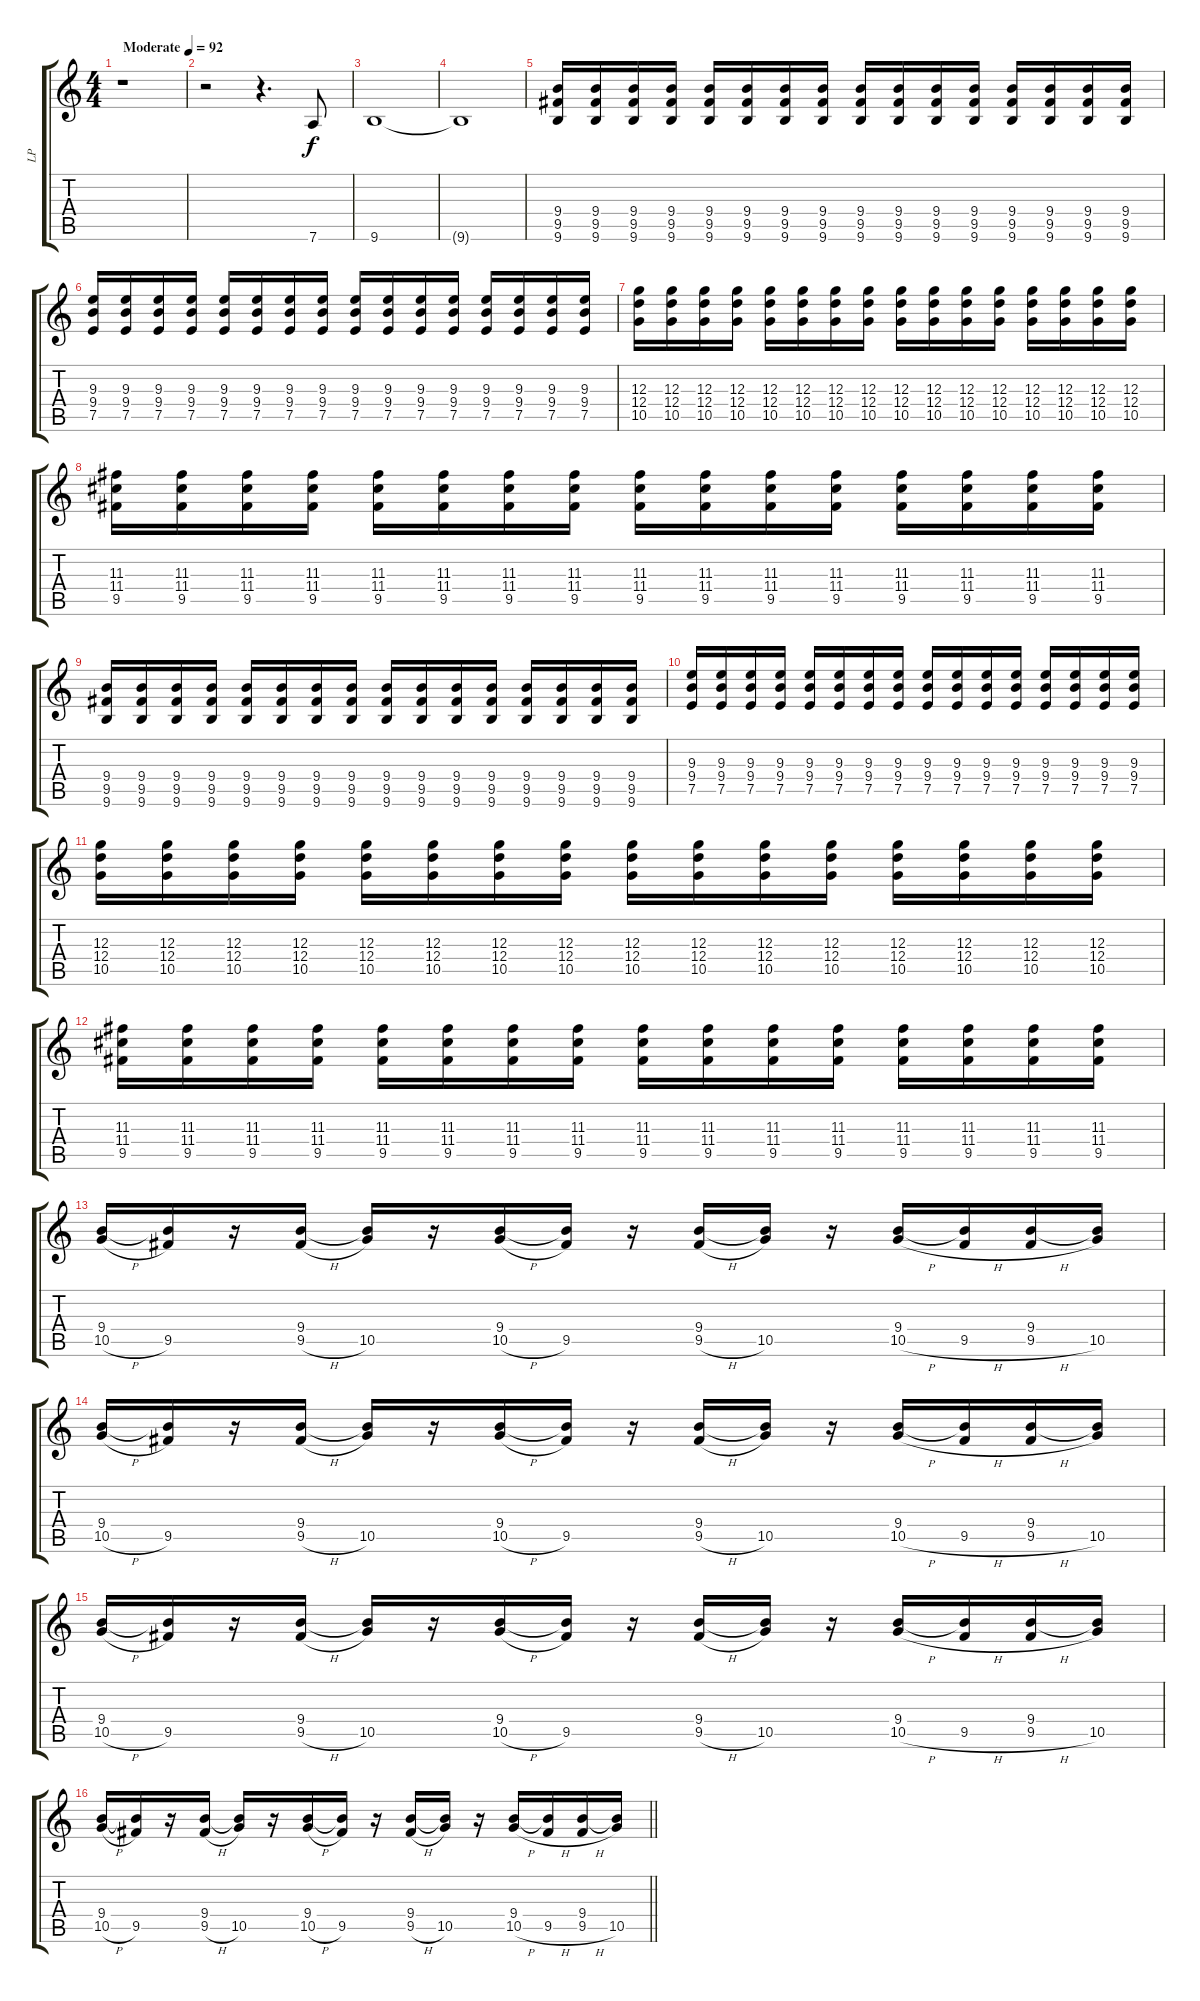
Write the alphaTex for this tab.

\track ("LP" "LP") {instrument overdrivenguitar}
\staff {score tabs}
\tuning (E4 B3 G3 D3 A2 D2) {hide}
\ts (4 4)
\tempo (92 "Moderate")
\clef g2
\ks c
r.1{dy f instrument overdrivenguitar} |
r.2 r.4{d} 7.6.8{volume 16} |
9.6.1 |
9.6{t}.1 |
(9.4 9.5 9.6).16{volume 12 balance 0} (9.4 9.5 9.6).16 (9.4 9.5 9.6).16 (9.4 9.5 9.6).16 (9.4 9.5 9.6).16 (9.4 9.5 9.6).16 (9.4 9.5 9.6).16 (9.4 9.5 9.6).16 (9.4 9.5 9.6).16 (9.4 9.5 9.6).16 (9.4 9.5 9.6).16 (9.4 9.5 9.6).16 (9.4 9.5 9.6).16 (9.4 9.5 9.6).16 (9.4 9.5 9.6).16 (9.4 9.5 9.6).16 |
(9.3 9.4 7.5).16 (9.3 9.4 7.5).16 (9.3 9.4 7.5).16 (9.3 9.4 7.5).16 (9.3 9.4 7.5).16 (9.3 9.4 7.5).16 (9.3 9.4 7.5).16 (9.3 9.4 7.5).16 (9.3 9.4 7.5).16 (9.3 9.4 7.5).16 (9.3 9.4 7.5).16 (9.3 9.4 7.5).16 (9.3 9.4 7.5).16 (9.3 9.4 7.5).16 (9.3 9.4 7.5).16 (9.3 9.4 7.5).16 |
(12.3 12.4 10.5).16 (12.3 12.4 10.5).16 (12.3 12.4 10.5).16 (12.3 12.4 10.5).16 (12.3 12.4 10.5).16 (12.3 12.4 10.5).16 (12.3 12.4 10.5).16 (12.3 12.4 10.5).16 (12.3 12.4 10.5).16 (12.3 12.4 10.5).16 (12.3 12.4 10.5).16 (12.3 12.4 10.5).16 (12.3 12.4 10.5).16 (12.3 12.4 10.5).16 (12.3 12.4 10.5).16 (12.3 12.4 10.5).16 |
(11.3 11.4 9.5).16 (11.3 11.4 9.5).16 (11.3 11.4 9.5).16 (11.3 11.4 9.5).16 (11.3 11.4 9.5).16 (11.3 11.4 9.5).16 (11.3 11.4 9.5).16 (11.3 11.4 9.5).16 (11.3 11.4 9.5).16 (11.3 11.4 9.5).16 (11.3 11.4 9.5).16 (11.3 11.4 9.5).16 (11.3 11.4 9.5).16 (11.3 11.4 9.5).16 (11.3 11.4 9.5).16 (11.3 11.4 9.5).16 |
(9.4 9.5 9.6).16 (9.4 9.5 9.6).16 (9.4 9.5 9.6).16 (9.4 9.5 9.6).16 (9.4 9.5 9.6).16 (9.4 9.5 9.6).16 (9.4 9.5 9.6).16 (9.4 9.5 9.6).16 (9.4 9.5 9.6).16 (9.4 9.5 9.6).16 (9.4 9.5 9.6).16 (9.4 9.5 9.6).16 (9.4 9.5 9.6).16 (9.4 9.5 9.6).16 (9.4 9.5 9.6).16 (9.4 9.5 9.6).16 |
(9.3 9.4 7.5).16 (9.3 9.4 7.5).16 (9.3 9.4 7.5).16 (9.3 9.4 7.5).16 (9.3 9.4 7.5).16 (9.3 9.4 7.5).16 (9.3 9.4 7.5).16 (9.3 9.4 7.5).16 (9.3 9.4 7.5).16 (9.3 9.4 7.5).16 (9.3 9.4 7.5).16 (9.3 9.4 7.5).16 (9.3 9.4 7.5).16 (9.3 9.4 7.5).16 (9.3 9.4 7.5).16 (9.3 9.4 7.5).16 |
(12.3 12.4 10.5).16 (12.3 12.4 10.5).16 (12.3 12.4 10.5).16 (12.3 12.4 10.5).16 (12.3 12.4 10.5).16 (12.3 12.4 10.5).16 (12.3 12.4 10.5).16 (12.3 12.4 10.5).16 (12.3 12.4 10.5).16 (12.3 12.4 10.5).16 (12.3 12.4 10.5).16 (12.3 12.4 10.5).16 (12.3 12.4 10.5).16 (12.3 12.4 10.5).16 (12.3 12.4 10.5).16 (12.3 12.4 10.5).16 |
(11.3 11.4 9.5).16 (11.3 11.4 9.5).16 (11.3 11.4 9.5).16 (11.3 11.4 9.5).16 (11.3 11.4 9.5).16 (11.3 11.4 9.5).16 (11.3 11.4 9.5).16 (11.3 11.4 9.5).16 (11.3 11.4 9.5).16 (11.3 11.4 9.5).16 (11.3 11.4 9.5).16 (11.3 11.4 9.5).16 (11.3 11.4 9.5).16 (11.3 11.4 9.5).16 (11.3 11.4 9.5).16 (11.3 11.4 9.5).16 |
(9.4 10.5{h}).16{volume 10} (9.4{t} 9.5).16 r.16 (9.4 9.5{h}).16 (9.4{t} 10.5).16 r.16 (9.4 10.5{h}).16 (9.4{t} 9.5).16 r.16 (9.4 9.5{h}).16 (9.4{t} 10.5).16 r.16 (9.4 10.5{h}).16 (9.4{t} 9.5{h}).16 (9.4 9.5{h}).16 (9.4{t} 10.5).16 |
(9.4 10.5{h}).16 (9.4{t} 9.5).16 r.16 (9.4 9.5{h}).16 (9.4{t} 10.5).16 r.16 (9.4 10.5{h}).16 (9.4{t} 9.5).16 r.16 (9.4 9.5{h}).16 (9.4{t} 10.5).16 r.16 (9.4 10.5{h}).16 (9.4{t} 9.5{h}).16 (9.4 9.5{h}).16 (9.4{t} 10.5).16 |
(9.4 10.5{h}).16 (9.4{t} 9.5).16 r.16 (9.4 9.5{h}).16 (9.4{t} 10.5).16 r.16 (9.4 10.5{h}).16 (9.4{t} 9.5).16 r.16 (9.4 9.5{h}).16 (9.4{t} 10.5).16 r.16 (9.4 10.5{h}).16 (9.4{t} 9.5{h}).16 (9.4 9.5{h}).16 (9.4{t} 10.5).16 |
\barLineRight lightlight
(9.4 10.5{h}).16 (9.4{t} 9.5).16 r.16 (9.4 9.5{h}).16 (9.4{t} 10.5).16 r.16 (9.4 10.5{h}).16 (9.4{t} 9.5).16 r.16 (9.4 9.5{h}).16 (9.4{t} 10.5).16 r.16 (9.4 10.5{h}).16 (9.4{t} 9.5{h}).16 (9.4 9.5{h}).16 (9.4{t} 10.5).16
